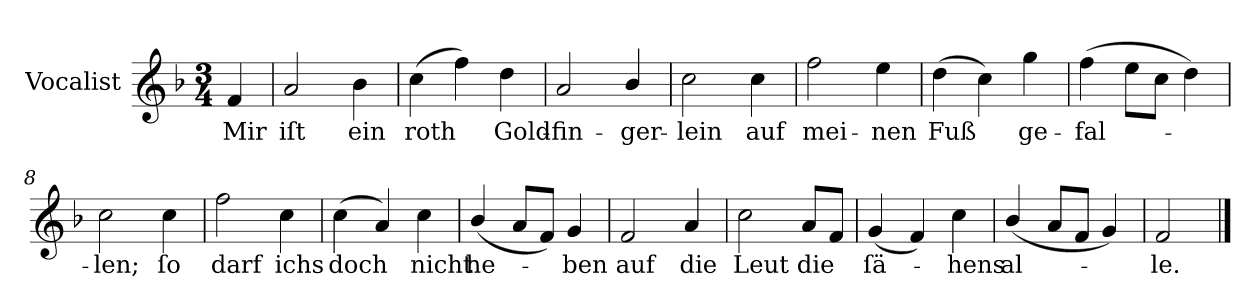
**kern	**text
*part1	*part1
*staff1	*staff1
*I"Vocalist	*
*k[b-]	*
*F:	*
*M3/4	*
=	=
4f	Mir
=1	=1
2a	iſt
4b-	ein
=2	=2
(4cc	roth
4ff)	.
4dd	Gold-
=3	=3
2a	-fin-
4b-/	-ger-
=4	=4
2cc	-lein
4cc	auf
=5	=5
2ff	mei-
4ee	-nen
=6	=6
(4dd	Fuß
4cc)	.
4gg	ge-
=7	=7
(4ff	-fal-
8eeL	.
8ccJ	.
4dd)	.
=8	=8
2cc	-len;
4cc	ſo
=9	=9
2ff	darf
4cc	ichs
=10	=10
(4cc	doch
4a)	.
4cc	nicht
=11	=11
(4b-/	he-
8aL	.
8fJ)	.
4g	-ben
=12	=12
2f	auf
4a	die
=13	=13
2cc	Leut
8aL	die
8fJ	.
=14	=14
(4g	ſä-
4f)	.
4cc	-hens
=15	=15
(4b-/	al-
8aL	.
8fJ	.
4g)	.
=16	=16
2f	-le.
==	==
*-	*-
